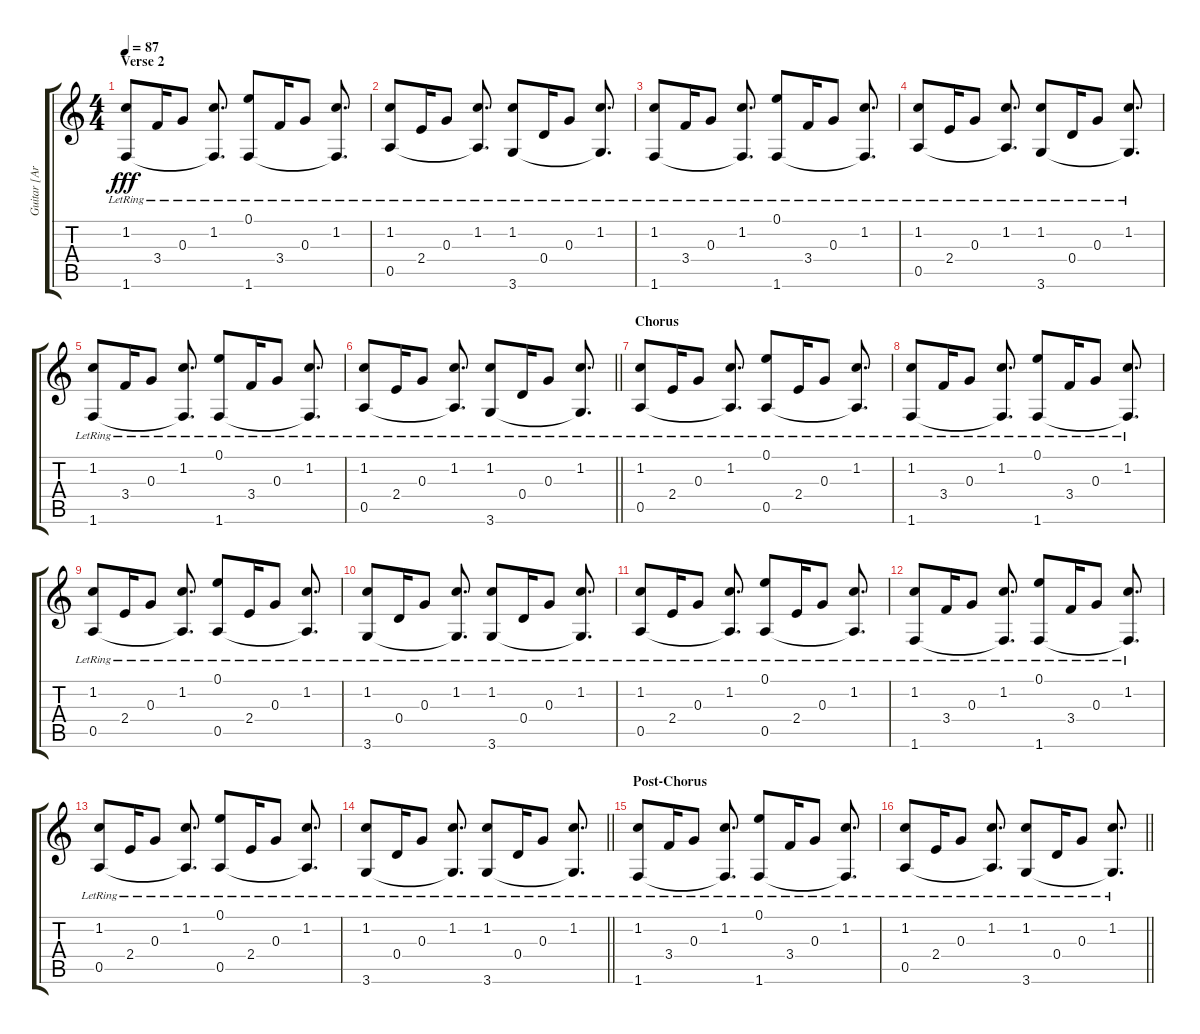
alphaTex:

\track ("Guitar [Arpeggio]" "Guitar [Ar") {instrument acousticguitarsteel}
\staff {score tabs}
\tuning (E4 B3 G3 D3 A2 E2) {hide}
\ts (4 4)
\section ("" "Verse 2")
\tempo 87
\clef g2
\ks c
(1.2{lr} 1.6{lr}).8{dy fff} 3.4{lr}.16 0.3{lr}.8 (1.2{lr} 1.6{t}).8{d} (0.1 1.6{lr}).8 3.4{lr}.16 0.3{lr}.8 (1.2{lr} 1.6{t}).8{d} |
(1.2{lr} 0.5).8 2.4{lr}.16 0.3{lr}.8 (1.2{lr} 0.5{t}).8{d} (1.2 3.6{lr}).8 0.4{lr}.16 0.3{lr}.8 (1.2{lr} 3.6{t}).8{d} |
(1.2{lr} 1.6{lr}).8 3.4{lr}.16 0.3{lr}.8 (1.2{lr} 1.6{t}).8{d} (0.1 1.6{lr}).8 3.4{lr}.16 0.3{lr}.8 (1.2{lr} 1.6{t}).8{d} |
(1.2{lr} 0.5).8 2.4{lr}.16 0.3{lr}.8 (1.2{lr} 0.5{t}).8{d} (1.2 3.6{lr}).8 0.4{lr}.16 0.3{lr}.8 (1.2{lr} 3.6{t}).8{d} |
(1.2{lr} 1.6{lr}).8 3.4{lr}.16 0.3{lr}.8 (1.2{lr} 1.6{t}).8{d} (0.1 1.6{lr}).8 3.4{lr}.16 0.3{lr}.8 (1.2{lr} 1.6{t}).8{d} |
\barLineRight lightlight
(1.2{lr} 0.5).8 2.4{lr}.16 0.3{lr}.8 (1.2{lr} 0.5{t}).8{d} (1.2 3.6{lr}).8 0.4{lr}.16 0.3{lr}.8 (1.2{lr} 3.6{t}).8{d} |
\section ("" "Chorus")
(1.2{lr} 0.5{lr}).8 2.4{lr}.16 0.3{lr}.8 (1.2{lr} 0.5{t}).8{d} (0.1{lr} 0.5{lr}).8 2.4{lr}.16 0.3{lr}.8 (1.2{lr} 0.5{t}).8{d} |
(1.2{lr} 1.6{lr}).8 3.4{lr}.16 0.3{lr}.8 (1.2{lr} 1.6{t}).8{d} (0.1 1.6{lr}).8 3.4{lr}.16 0.3{lr}.8 (1.2{lr} 1.6{t}).8{d} |
(1.2{lr} 0.5{lr}).8 2.4{lr}.16 0.3{lr}.8 (1.2{lr} 0.5{t}).8{d} (0.1{lr} 0.5{lr}).8 2.4{lr}.16 0.3{lr}.8 (1.2{lr} 0.5{t}).8{d} |
(1.2{lr} 3.6{lr}).8 0.4{lr}.16 0.3{lr}.8 (1.2{lr} 3.6{t}).8{d} (1.2 3.6{lr}).8 0.4{lr}.16 0.3{lr}.8 (1.2{lr} 3.6{t}).8{d} |
(1.2{lr} 0.5{lr}).8 2.4{lr}.16 0.3{lr}.8 (1.2{lr} 0.5{t}).8{d} (0.1{lr} 0.5{lr}).8 2.4{lr}.16 0.3{lr}.8 (1.2{lr} 0.5{t}).8{d} |
(1.2{lr} 1.6{lr}).8 3.4{lr}.16 0.3{lr}.8 (1.2{lr} 1.6{t}).8{d} (0.1 1.6{lr}).8 3.4{lr}.16 0.3{lr}.8 (1.2{lr} 1.6{t}).8{d} |
(1.2{lr} 0.5{lr}).8 2.4{lr}.16 0.3{lr}.8 (1.2{lr} 0.5{t}).8{d} (0.1{lr} 0.5{lr}).8 2.4{lr}.16 0.3{lr}.8 (1.2{lr} 0.5{t}).8{d} |
\barLineRight lightlight
(1.2{lr} 3.6{lr}).8 0.4{lr}.16 0.3{lr}.8 (1.2{lr} 3.6{t}).8{d} (1.2 3.6{lr}).8 0.4{lr}.16 0.3{lr}.8 (1.2{lr} 3.6{t}).8{d} |
\section ("" "Post-Chorus")
(1.2{lr} 1.6{lr}).8 3.4{lr}.16 0.3{lr}.8 (1.2{lr} 1.6{t}).8{d} (0.1 1.6{lr}).8 3.4{lr}.16 0.3{lr}.8 (1.2{lr} 1.6{t}).8{d} |
\barLineRight lightlight
(1.2{lr} 0.5).8 2.4{lr}.16 0.3{lr}.8 (1.2{lr} 0.5{t}).8{d} (1.2 3.6{lr}).8 0.4{lr}.16 0.3{lr}.8 (1.2{lr} 3.6{t}).8{d}
